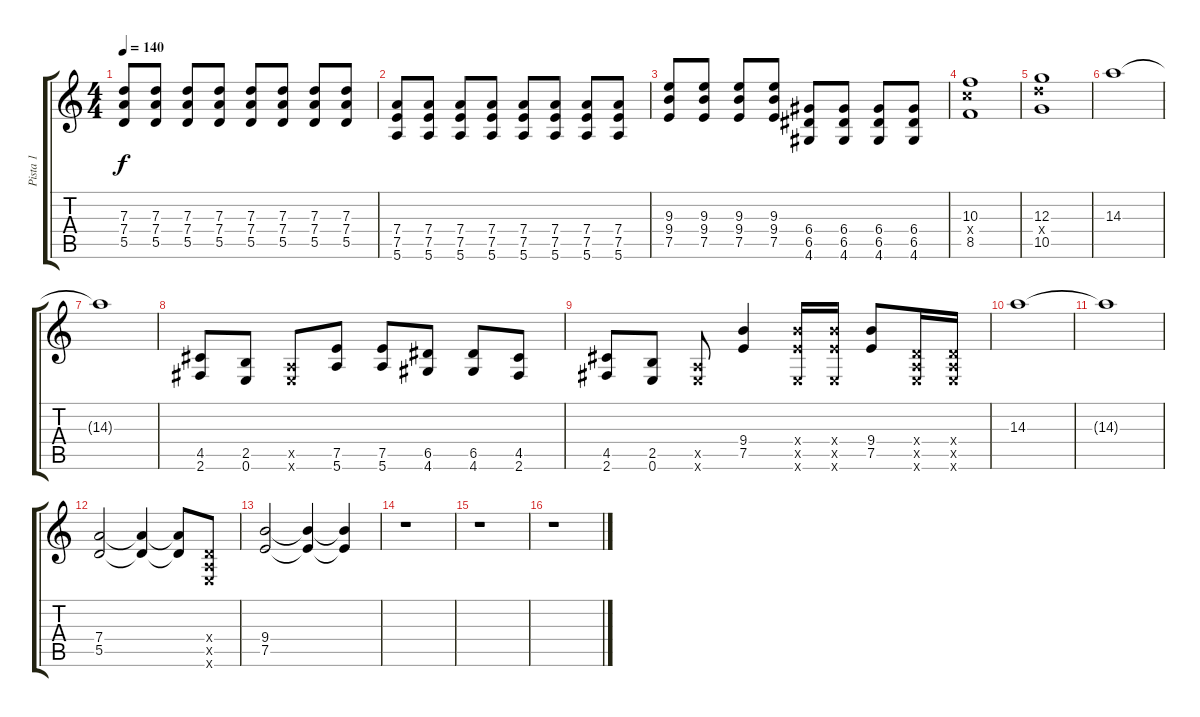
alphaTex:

\track ("Pista 1" "Pista 1") {instrument distortionguitar}
\staff {score tabs}
\tuning (E4 B3 G3 D3 A2 E2) {hide}
\ts (4 4)
\tempo 140
\clef g2
\ks c
(7.3 7.4 5.5).8{dy f} (7.3 7.4 5.5).8 (7.3 7.4 5.5).8 (7.3 7.4 5.5).8 (7.3 7.4 5.5).8 (7.3 7.4 5.5).8 (7.3 7.4 5.5).8 (7.3 7.4 5.5).8 |
(7.4 7.5 5.6).8 (7.4 7.5 5.6).8 (7.4 7.5 5.6).8 (7.4 7.5 5.6).8 (7.4 7.5 5.6).8 (7.4 7.5 5.6).8 (7.4 7.5 5.6).8 (7.4 7.5 5.6).8 |
(9.3 9.4 7.5).8 (9.3 9.4 7.5).8 (9.3 9.4 7.5).8 (9.3 9.4 7.5).8 (6.4 6.5 4.6).8 (6.4 6.5 4.6).8 (6.4 6.5 4.6).8 (6.4 6.5 4.6).8 |
(10.3 10.4{x} 8.5).1 |
(12.3 12.4{x} 10.5).1 |
14.3.1 |
14.3{t}.1 |
(4.5 2.6).8 (2.5 0.6).8 (0.5{x} 0.6{x}).8 (7.5 5.6).8 (7.5 5.6).8 (6.5 4.6).8 (6.5 4.6).8 (4.5 2.6).8 |
(4.5 2.6).8 (2.5 0.6).8 (0.5{x} 0.6{x}).8 (9.4 7.5).4 (9.4{x} 7.5{x} 0.6{x}).16 (9.4{x} 7.5{x} 0.6{x}).16 (9.4 7.5).8 (0.4{x} 0.5{x} 0.6{x}).16 (0.4{x} 0.5{x} 0.6{x}).16 |
14.3.1 |
14.3{t}.1 |
(7.4 5.5).2 (7.4{t} 5.5{t}).4 (7.4{t} 5.5{t}).8 (0.4{x} 0.5{x} 0.6{x}).8 |
(9.4 7.5).2 (9.4{t} 7.5{t}).4 (9.4{t} 7.5{t}).4 |
r.1 |
r.1 |
r.1
